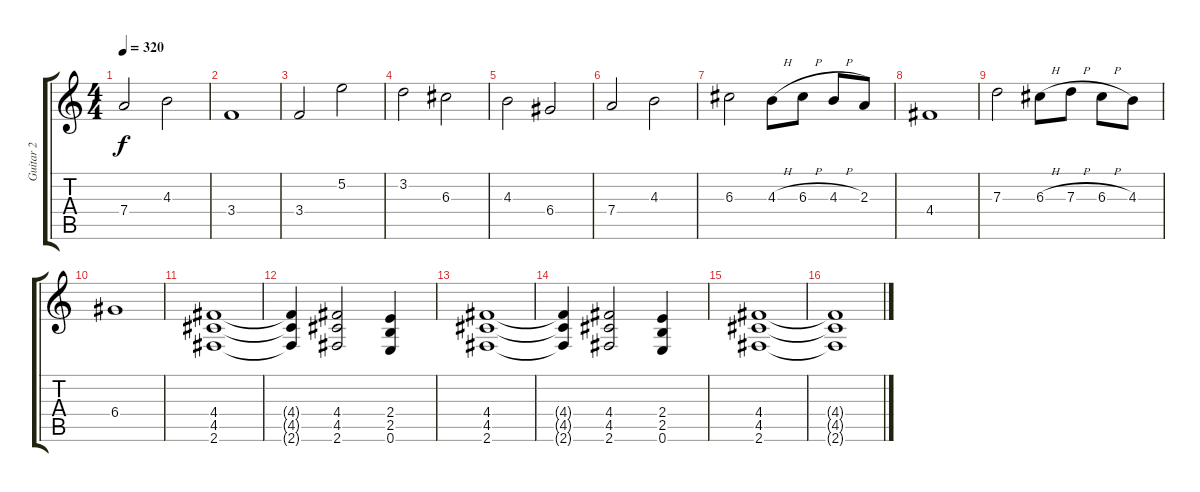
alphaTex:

\track ("Guitar 2" "Guitar 2") {instrument distortionguitar}
\staff {score tabs}
\tuning (E4 B3 G3 D3 A2 E2) {hide}
\ts (4 4)
\tempo 320
\clef g2
\ks c
7.4.2{dy f} 4.3.2 |
3.4.1 |
3.4.2 5.2.2 |
3.2.2 6.3.2 |
4.3.2 6.4.2 |
7.4.2 4.3.2 |
6.3.2 4.3{h}.8 6.3{h}.8 4.3{h}.8 2.3.8 |
4.4.1 |
7.3.2 6.3{h}.8 7.3{h}.8 6.3{h}.8 4.3.8 |
6.4.1 |
(4.4 4.5 2.6).1 |
(4.4{t} 4.5{t} 2.6{t}).4 (4.4 4.5 2.6).2 (2.4 2.5 0.6).4 |
(4.4 4.5 2.6).1 |
(4.4{t} 4.5{t} 2.6{t}).4 (4.4 4.5 2.6).2 (2.4 2.5 0.6).4 |
(4.4 4.5 2.6).1 |
(4.4{t} 4.5{t} 2.6{t}).1
